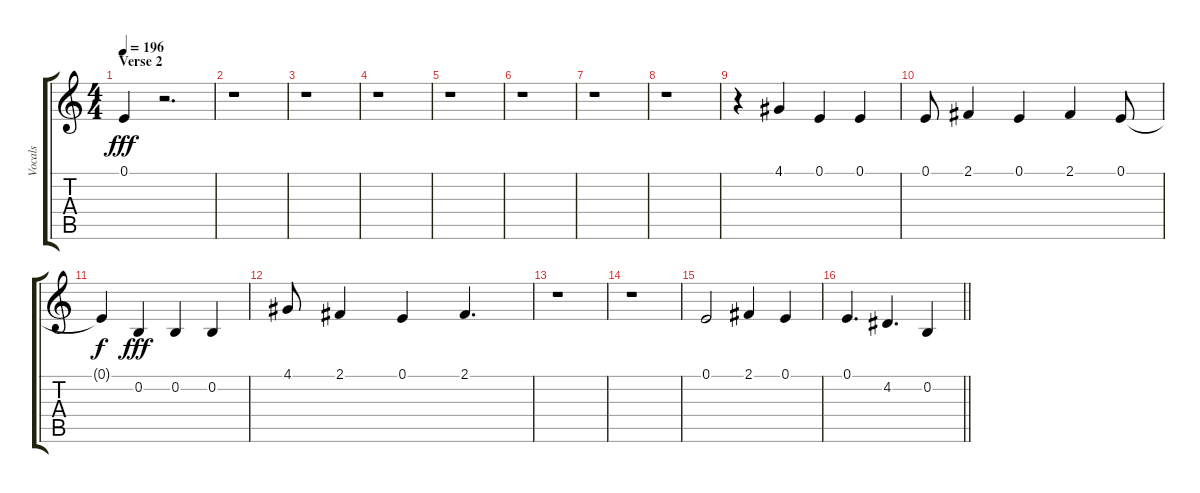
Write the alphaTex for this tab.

\track ("Vocals" "Vocals") {instrument oboe}
\staff {score tabs}
\tuning (E4 B3 G3 D3 A2 E2) {hide}
\ts (4 4)
\section ("" "Verse 2")
\tempo 196
\clef g2
\ks c
0.1.4{dy fff} r.2{d} |
r.1 |
r.1 |
r.1 |
r.1 |
r.1 |
r.1 |
r.1 |
r.4 4.1.4 0.1.4 0.1.4 |
0.1.8 2.1.4 0.1.4 2.1.4 0.1.8 |
0.1{t}.4{dy f} 0.2.4{dy fff} 0.2.4 0.2.4 |
4.1.8 2.1.4 0.1.4 2.1.4{d} |
r.1 |
r.1 |
0.1.2 2.1.4 0.1.4 |
\barLineRight lightlight
0.1.4{d} 4.2.4{d} 0.2.4
